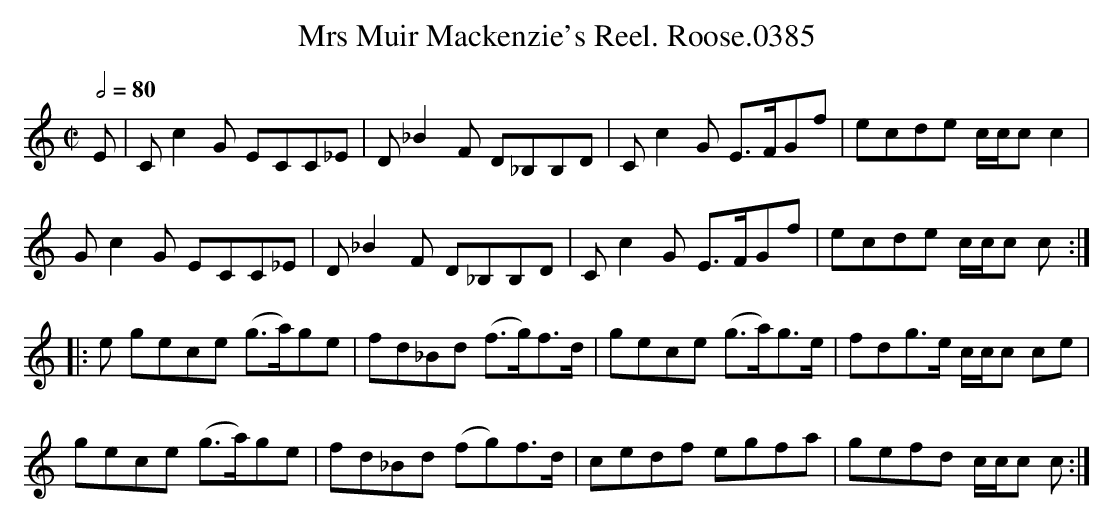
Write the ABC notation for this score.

X:1
T:Mrs Muir Mackenzie's Reel. Roose.0385
M:C|
L:1/8
Q:1/2=80
K:C
E|C c2 G ECC_E|D _B2 F D_B,B,D|C c2 G E>FGf|ecde c/c/c c2|
G c2 G ECC_E|D _B2 F D_B,B,D|C c2 G E>FGf|ecde c/c/c c:|
|:e gece (g>a)ge|fd_Bd (f>g)f>d|gece (g>a)g>e|fdg>e c/c/c ce|
gece (g>a)ge|fd_Bd (fg)f>d|cedf egfa|gefd c/c/c c:|
